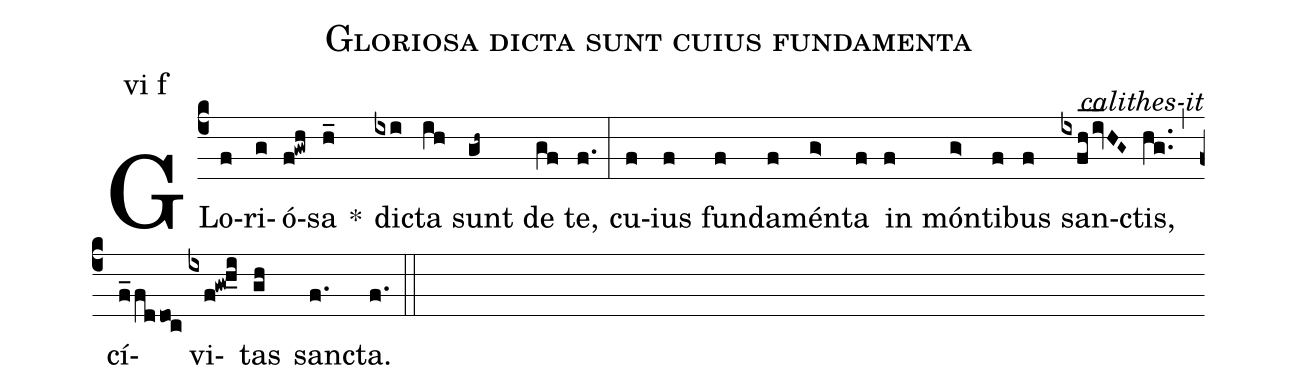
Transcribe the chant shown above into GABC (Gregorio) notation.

name: Gloriosa dicta sunt cuius fundamenta;
commentary: calithes-it;
annotation: vi f;
mode: 6;
%%
(c4)
GLo(f)ri(g)ó(f!gwh)sa(h_) *()
di(ixi)cta(ih) sunt(gh~) de(gf) te,(f.) (:)
cu(f)ius(f) fun(f)da(f)mén(g>)ta(f) in(f) món(g>)ti(f)bus(f) san(ixfh_/iv_HG~)ctis,(hg..) (,)
cí(f_fddoc)vi(ixf!gw!h_i)tas(gh) san(f.)cta.(f.) (::)
